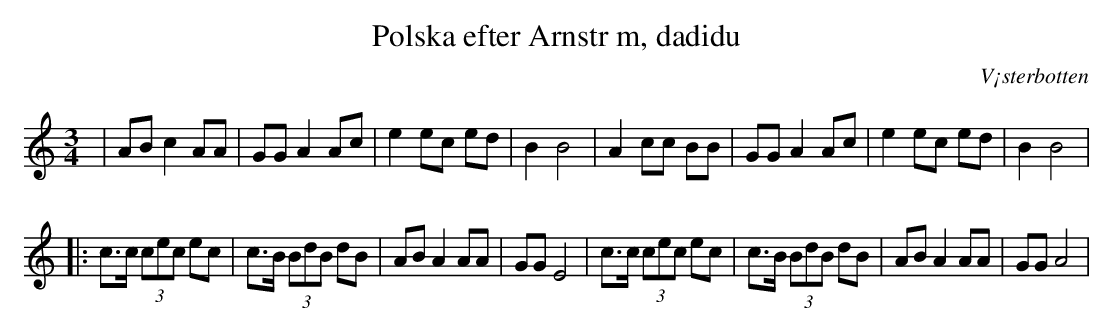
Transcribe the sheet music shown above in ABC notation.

X:1
T:Polska efter Arnstr m, dadidu
O:V¡sterbotten
M:3/4
L:1/8
K:Am
| AB c2 AA | GG A2 Ac | e2 ec ed | B2 B4 | A2 cc BB | GG A2 Ac | e2 ec ed | B2 B4 |
|: c>c (3cec ec | c>B (3BdB dB | AB A2 AA | GG E4 | c>c (3cec ec | c>B (3BdB dB | AB A2 AA | GG A4 |
